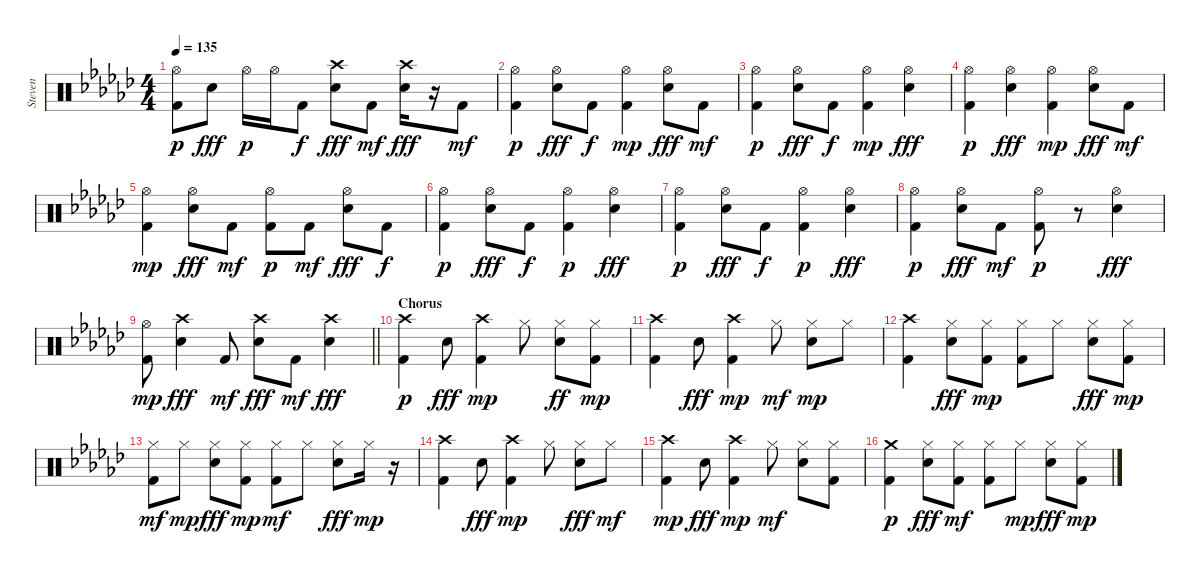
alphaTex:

\track ("Steven" "Steven") {instrument percussion}
\staff {score}
\articulation defaults
\ts (4 4)
\tempo 135
\clef neutral
\ks gb
("Kick (hit) 2" "Hi-Hat (open)").8{dy p} "Electric Snare (hit)".8{dy fff} "Hi-Hat (open)".16{dy p} "Hi-Hat (open)".16 "Kick (hit) 2".8{dy f} ("Crash high (hit)" "Electric Snare (hit)").8{dy fff} "Kick (hit) 2".8{dy mf} ("Crash high (hit)" "Electric Snare (hit)").16{dy fff} r.16 "Kick (hit) 2".8{dy mf} |
("Kick (hit) 2" "Hi-Hat (open)").4{dy p} ("Hi-Hat (open)" "Electric Snare (hit)").8{dy fff} "Kick (hit) 2".8{dy f} ("Kick (hit) 2" "Hi-Hat (open)").4{dy mp} ("Hi-Hat (open)" "Electric Snare (hit)").8{dy fff} "Kick (hit) 2".8{dy mf} |
("Kick (hit) 2" "Hi-Hat (open)").4{dy p} ("Hi-Hat (open)" "Electric Snare (hit)").8{dy fff} "Kick (hit) 2".8{dy f} ("Kick (hit) 2" "Hi-Hat (open)").4{dy mp} ("Hi-Hat (open)" "Electric Snare (hit)").4{dy fff} |
("Kick (hit) 2" "Hi-Hat (open)").4{dy p} ("Hi-Hat (open)" "Electric Snare (hit)").4{dy fff} ("Kick (hit) 2" "Hi-Hat (open)").4{dy mp} ("Hi-Hat (open)" "Electric Snare (hit)").8{dy fff} "Kick (hit) 2".8{dy mf} |
("Kick (hit) 2" "Hi-Hat (open)").4{dy mp} ("Hi-Hat (open)" "Electric Snare (hit)").8{dy fff} "Kick (hit) 2".8{dy mf} ("Kick (hit) 2" "Hi-Hat (open)").8{dy p} "Kick (hit) 2".8{dy mf} ("Hi-Hat (open)" "Electric Snare (hit)").8{dy fff} "Kick (hit) 2".8{dy f} |
("Kick (hit) 2" "Hi-Hat (open)").4{dy p} ("Hi-Hat (open)" "Electric Snare (hit)").8{dy fff} "Kick (hit) 2".8{dy f} ("Kick (hit) 2" "Hi-Hat (open)").4{dy p} ("Hi-Hat (open)" "Electric Snare (hit)").4{dy fff} |
("Kick (hit) 2" "Hi-Hat (open)").4{dy p} ("Hi-Hat (open)" "Electric Snare (hit)").8{dy fff} "Kick (hit) 2".8{dy f} ("Kick (hit) 2" "Hi-Hat (open)").4{dy p} ("Hi-Hat (open)" "Electric Snare (hit)").4{dy fff} |
("Kick (hit) 2" "Hi-Hat (open)").4{dy p} ("Hi-Hat (open)" "Electric Snare (hit)").8{dy fff} "Kick (hit) 2".8{dy mf} ("Kick (hit) 2" "Hi-Hat (open)").8{dy p} r.8 ("Hi-Hat (open)" "Electric Snare (hit)").4{dy fff} |
\barLineRight lightlight
("Kick (hit) 2" "Hi-Hat (open)").8{dy mp} ("Crash high (hit)" "Electric Snare (hit)").4{dy fff} "Kick (hit) 2".8{dy mf} ("Crash high (hit)" "Electric Snare (hit)").8{dy fff} "Kick (hit) 2".8{dy mf} ("Crash high (hit)" "Electric Snare (hit)").4{dy fff} |
\section ("" "Chorus")
("Kick (hit) 2" "Crash high (hit)").4{dy p} "Electric Snare (hit)".8{dy fff} ("Kick (hit) 2" "Crash high (hit)").4{dy mp} "Hi-Hat (closed)".8 ("Hi-Hat (closed)" "Electric Snare (hit)").8{dy ff} ("Kick (hit) 2" "Hi-Hat (closed)").8{dy mp} |
("Kick (hit) 2" "Crash high (hit)").4 "Electric Snare (hit)".8{dy fff} ("Kick (hit) 2" "Crash high (hit)").4{dy mp} "Hi-Hat (closed)".8{dy mf} ("Hi-Hat (closed)" "Electric Snare (hit)").8{dy mp} "Hi-Hat (closed)".8 |
("Kick (hit) 2" "Crash high (hit)").4 ("Hi-Hat (closed)" "Electric Snare (hit)").8{dy fff} ("Kick (hit) 2" "Hi-Hat (closed)").8{dy mp} ("Kick (hit) 2" "Hi-Hat (closed)").8 "Hi-Hat (closed)".8 ("Hi-Hat (closed)" "Electric Snare (hit)").8{dy fff} ("Kick (hit) 2" "Hi-Hat (closed)").8{dy mp} |
("Kick (hit) 2" "Hi-Hat (closed)").8{dy mf} "Hi-Hat (closed)".8{dy mp} ("Hi-Hat (closed)" "Electric Snare (hit)").8{dy fff} ("Kick (hit) 2" "Hi-Hat (closed)").8{dy mp} ("Kick (hit) 2" "Hi-Hat (closed)").8{dy mf} "Hi-Hat (closed)".8 ("Hi-Hat (closed)" "Electric Snare (hit)").8{dy fff} "Hi-Hat (closed)".16{dy mp} r.16 |
("Kick (hit) 2" "Crash high (hit)").4 "Electric Snare (hit)".8{dy fff} ("Kick (hit) 2" "Crash high (hit)").4{dy mp} "Hi-Hat (closed)".8 ("Hi-Hat (closed)" "Electric Snare (hit)").8{dy fff} "Hi-Hat (closed)".8{dy mf} |
("Kick (hit) 2" "Crash high (hit)").4{dy mp} "Electric Snare (hit)".8{dy fff} ("Kick (hit) 2" "Crash high (hit)").4{dy mp} "Hi-Hat (closed)".8{dy mf} ("Hi-Hat (closed)" "Electric Snare (hit)").8 ("Kick (hit) 2" "Hi-Hat (closed)").8 |
("Kick (hit) 2" "Crash medium (hit)").4{dy p} ("Hi-Hat (closed)" "Electric Snare (hit)").8{dy fff} ("Kick (hit) 2" "Hi-Hat (closed)").8{dy mf} ("Kick (hit) 2" "Hi-Hat (closed)").8 "Hi-Hat (closed)".8{dy mp} ("Hi-Hat (closed)" "Electric Snare (hit)").8{dy fff} ("Kick (hit) 2" "Hi-Hat (closed)").8{dy mp}
